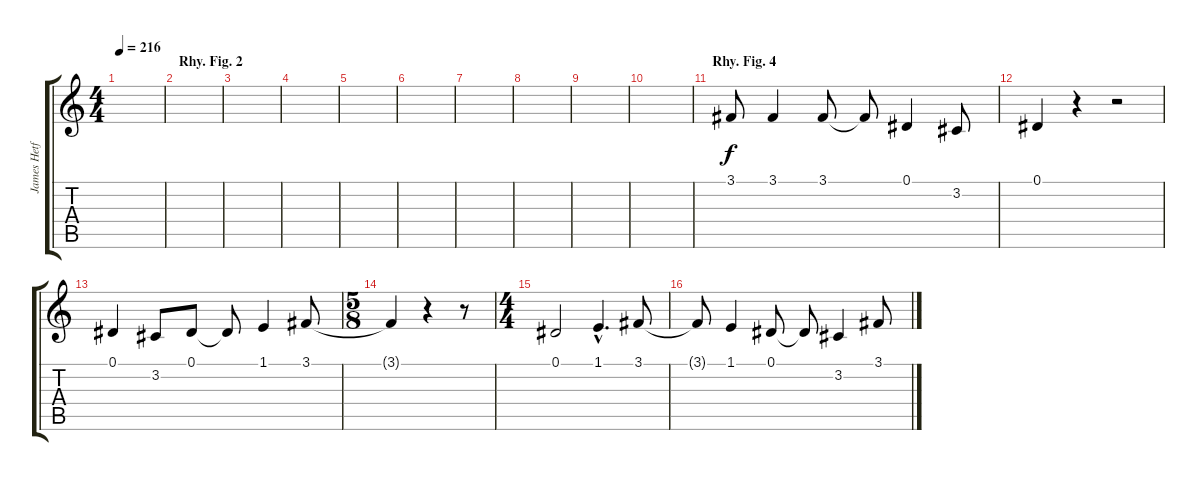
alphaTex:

\track ("James Hetfield (Voices)" "James Hetf") {instrument cello}
\staff {score tabs}
\tuning (Eb4 Bb3 Gb3 Db3 Ab2 Eb2) {hide}
\ts (4 4)
\tempo 216
\clef g2
\ks c
|
\section ("" "Rhy. Fig. 2")
|
|
|
|
|
|
|
|
|
\section ("" "Rhy. Fig. 4")
3.1.8 3.1.4 3.1.8 3.1{t}.8 0.1.4 3.2.8 |
0.1.4 r.4 r.2 |
0.1.4 3.2.8 0.1.8 0.1{t}.8 1.1.4 3.1.8 |
\ts (5 8)
3.1{t}.4 r.4 r.8 |
\ts (4 4)
0.1.2 1.1{hac}.4{d} 3.1.8 |
3.1{t}.8 1.1.4 0.1.8 0.1{t}.8 3.2.4 3.1.8
